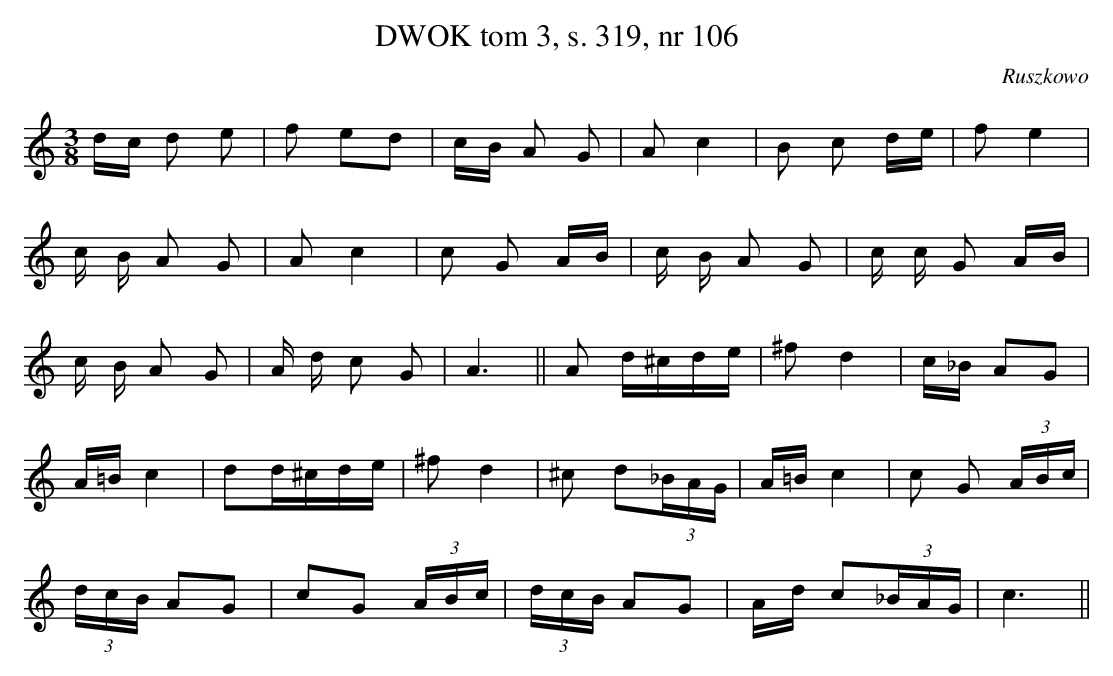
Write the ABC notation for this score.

X:1
T: DWOK tom 3, s. 319, nr 106
O: Ruszkowo
L: 1/16
M: 3/8
K: C
dc d2 e2 | f2 e2d2 | cB A2 G2 | A2 c4 | B2 c2 de | f2 e4 |
c B A2 G2 | A2 c4 | c2 G2 AB | c B A2 G2 | c c G2 AB |
c B A2 G2 | A d c2 G2 | A6  || A2 d^cde | ^f2 d4 | c_B  A2G2 |
A=B c4 | d2d^cde | ^f2 d4 | ^c2 d2(3_BAG | A=B c4 | c2 G2 (3ABc |
(3dcB A2G2 | c2G2 (3ABc | (3dcB A2G2 | Ad c2(3_BAG | c6 ||
